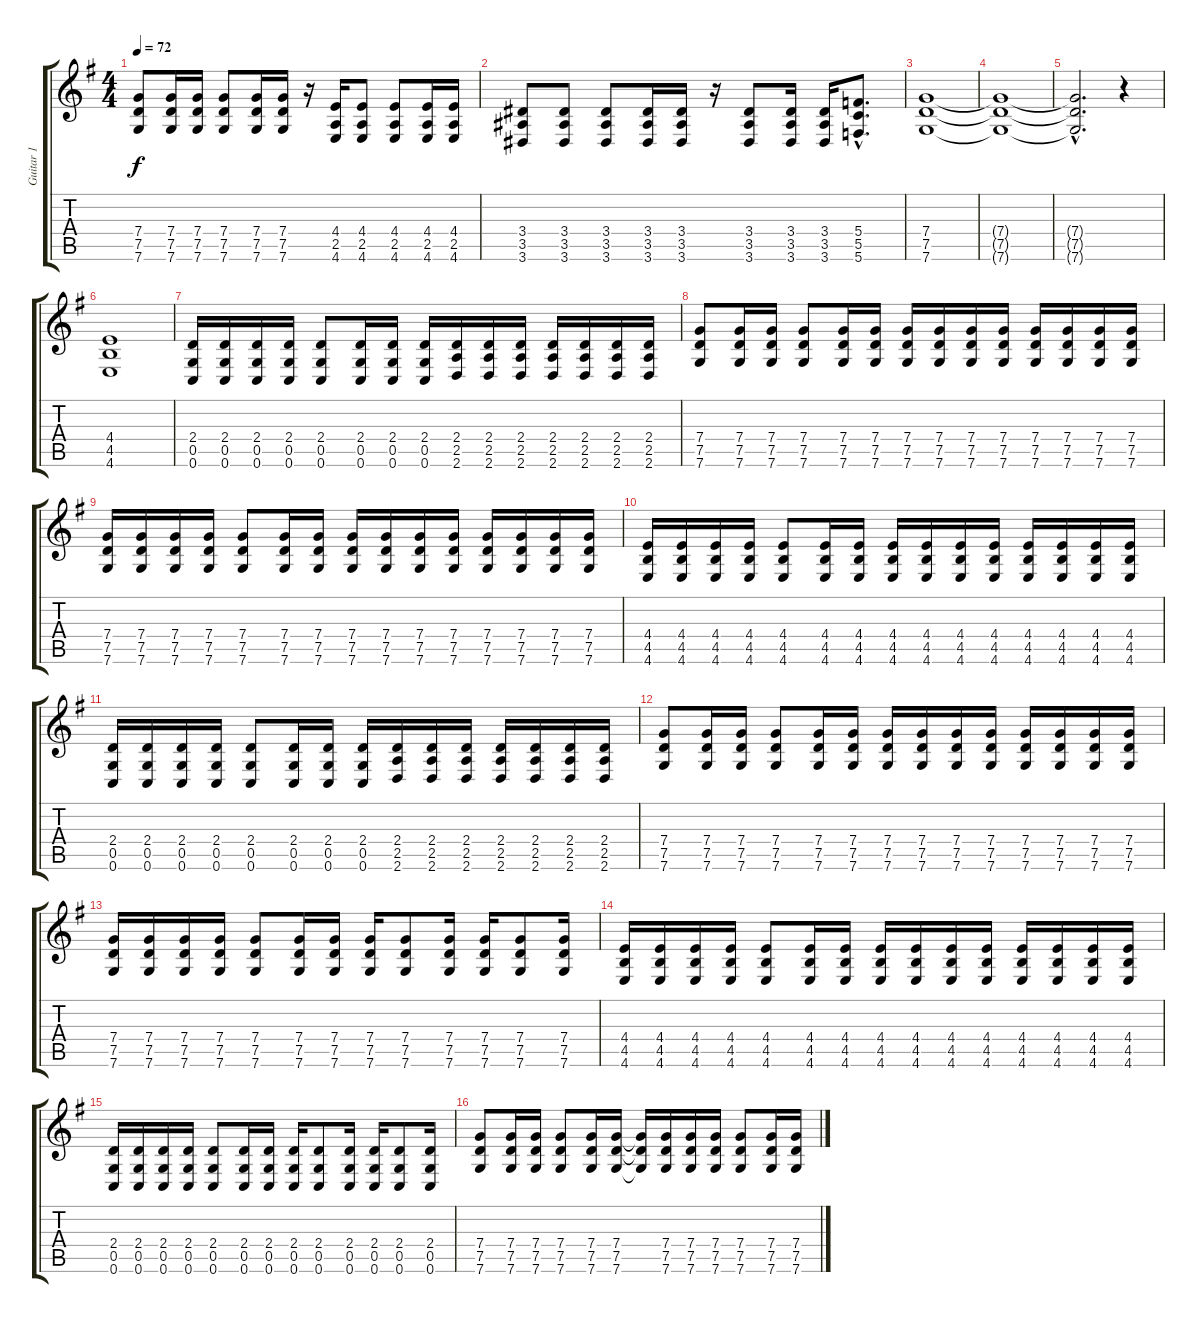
\track ("Guitar 1" "Guitar 1") {instrument distortionguitar}
\staff {score tabs}
\tuning (D4 A3 F3 C3 G2 C2) {hide}
\ts (4 4)
\tempo 72
\clef g2
\ks g
(7.4 7.5 7.6).8{dy f} (7.4 7.5 7.6).16 (7.4 7.5 7.6).16 (7.4 7.5 7.6).8 (7.4 7.5 7.6).16 (7.4 7.5 7.6).16 r.16 (4.4 2.5 4.6).16 (4.4 2.5 4.6).8 (4.4 2.5 4.6).8 (4.4 2.5 4.6).16 (4.4 2.5 4.6).16 |
(3.4 3.5 3.6).8 (3.4 3.5 3.6).8 (3.4 3.5 3.6).8 (3.4 3.5 3.6).16 (3.4 3.5 3.6).16 r.16 (3.4 3.5 3.6).8 (3.4 3.5 3.6).16 (3.4 3.5 3.6).16 (5.4{hac} 5.5{hac} 5.6{hac}).8{d} |
(7.4 7.5 7.6).1 |
(7.4{t} 7.5{t} 7.6{t}).1 |
(7.4{hac t} 7.5{hac t} 7.6{hac t}).2{d} r.4 |
(4.4 4.5 4.6).1 |
(2.4 0.5 0.6).16 (2.4 0.5 0.6).16 (2.4 0.5 0.6).16 (2.4 0.5 0.6).16 (2.4 0.5 0.6).8 (2.4 0.5 0.6).16 (2.4 0.5 0.6).16 (2.4 0.5 0.6).16 (2.4 2.5 2.6).16 (2.4 2.5 2.6).16 (2.4 2.5 2.6).16 (2.4 2.5 2.6).16 (2.4 2.5 2.6).16 (2.4 2.5 2.6).16 (2.4 2.5 2.6).16 |
(7.4 7.5 7.6).8 (7.4 7.5 7.6).16 (7.4 7.5 7.6).16 (7.4 7.5 7.6).8 (7.4 7.5 7.6).16 (7.4 7.5 7.6).16 (7.4 7.5 7.6).16 (7.4 7.5 7.6).16 (7.4 7.5 7.6).16 (7.4 7.5 7.6).16 (7.4 7.5 7.6).16 (7.4 7.5 7.6).16 (7.4 7.5 7.6).16 (7.4 7.5 7.6).16 |
(7.4 7.5 7.6).16 (7.4 7.5 7.6).16 (7.4 7.5 7.6).16 (7.4 7.5 7.6).16 (7.4 7.5 7.6).8 (7.4 7.5 7.6).16 (7.4 7.5 7.6).16 (7.4 7.5 7.6).16 (7.4 7.5 7.6).16 (7.4 7.5 7.6).16 (7.4 7.5 7.6).16 (7.4 7.5 7.6).16 (7.4 7.5 7.6).16 (7.4 7.5 7.6).16 (7.4 7.5 7.6).16 |
(4.4 4.5 4.6).16 (4.4 4.5 4.6).16 (4.4 4.5 4.6).16 (4.4 4.5 4.6).16 (4.4 4.5 4.6).8 (4.4 4.5 4.6).16 (4.4 4.5 4.6).16 (4.4 4.5 4.6).16 (4.4 4.5 4.6).16 (4.4 4.5 4.6).16 (4.4 4.5 4.6).16 (4.4 4.5 4.6).16 (4.4 4.5 4.6).16 (4.4 4.5 4.6).16 (4.4 4.5 4.6).16 |
(2.4 0.5 0.6).16 (2.4 0.5 0.6).16 (2.4 0.5 0.6).16 (2.4 0.5 0.6).16 (2.4 0.5 0.6).8 (2.4 0.5 0.6).16 (2.4 0.5 0.6).16 (2.4 0.5 0.6).16 (2.4 2.5 2.6).16 (2.4 2.5 2.6).16 (2.4 2.5 2.6).16 (2.4 2.5 2.6).16 (2.4 2.5 2.6).16 (2.4 2.5 2.6).16 (2.4 2.5 2.6).16 |
(7.4 7.5 7.6).8 (7.4 7.5 7.6).16 (7.4 7.5 7.6).16 (7.4 7.5 7.6).8 (7.4 7.5 7.6).16 (7.4 7.5 7.6).16 (7.4 7.5 7.6).16 (7.4 7.5 7.6).16 (7.4 7.5 7.6).16 (7.4 7.5 7.6).16 (7.4 7.5 7.6).16 (7.4 7.5 7.6).16 (7.4 7.5 7.6).16 (7.4 7.5 7.6).16 |
(7.4 7.5 7.6).16 (7.4 7.5 7.6).16 (7.4 7.5 7.6).16 (7.4 7.5 7.6).16 (7.4 7.5 7.6).8 (7.4 7.5 7.6).16 (7.4 7.5 7.6).16 (7.4 7.5 7.6).16 (7.4 7.5 7.6).8 (7.4 7.5 7.6).16 (7.4 7.5 7.6).16 (7.4 7.5 7.6).8 (7.4 7.5 7.6).16 |
(4.4 4.5 4.6).16 (4.4 4.5 4.6).16 (4.4 4.5 4.6).16 (4.4 4.5 4.6).16 (4.4 4.5 4.6).8 (4.4 4.5 4.6).16 (4.4 4.5 4.6).16 (4.4 4.5 4.6).16 (4.4 4.5 4.6).16 (4.4 4.5 4.6).16 (4.4 4.5 4.6).16 (4.4 4.5 4.6).16 (4.4 4.5 4.6).16 (4.4 4.5 4.6).16 (4.4 4.5 4.6).16 |
(2.4 0.5 0.6).16 (2.4 0.5 0.6).16 (2.4 0.5 0.6).16 (2.4 0.5 0.6).16 (2.4 0.5 0.6).8 (2.4 0.5 0.6).16 (2.4 0.5 0.6).16 (2.4 0.5 0.6).16 (2.4 0.5 0.6).8 (2.4 0.5 0.6).16 (2.4 0.5 0.6).16 (2.4 0.5 0.6).8 (2.4 0.5 0.6).16 |
(7.4 7.5 7.6).8 (7.4 7.5 7.6).16 (7.4 7.5 7.6).16 (7.4 7.5 7.6).8 (7.4 7.5 7.6).16 (7.4 7.5 7.6).16 (7.4{t} 7.5{t} 7.6{t}).16 (7.4 7.5 7.6).16 (7.4 7.5 7.6).16 (7.4 7.5 7.6).16 (7.4 7.5 7.6).8 (7.4 7.5 7.6).16 (7.4 7.5 7.6).16
